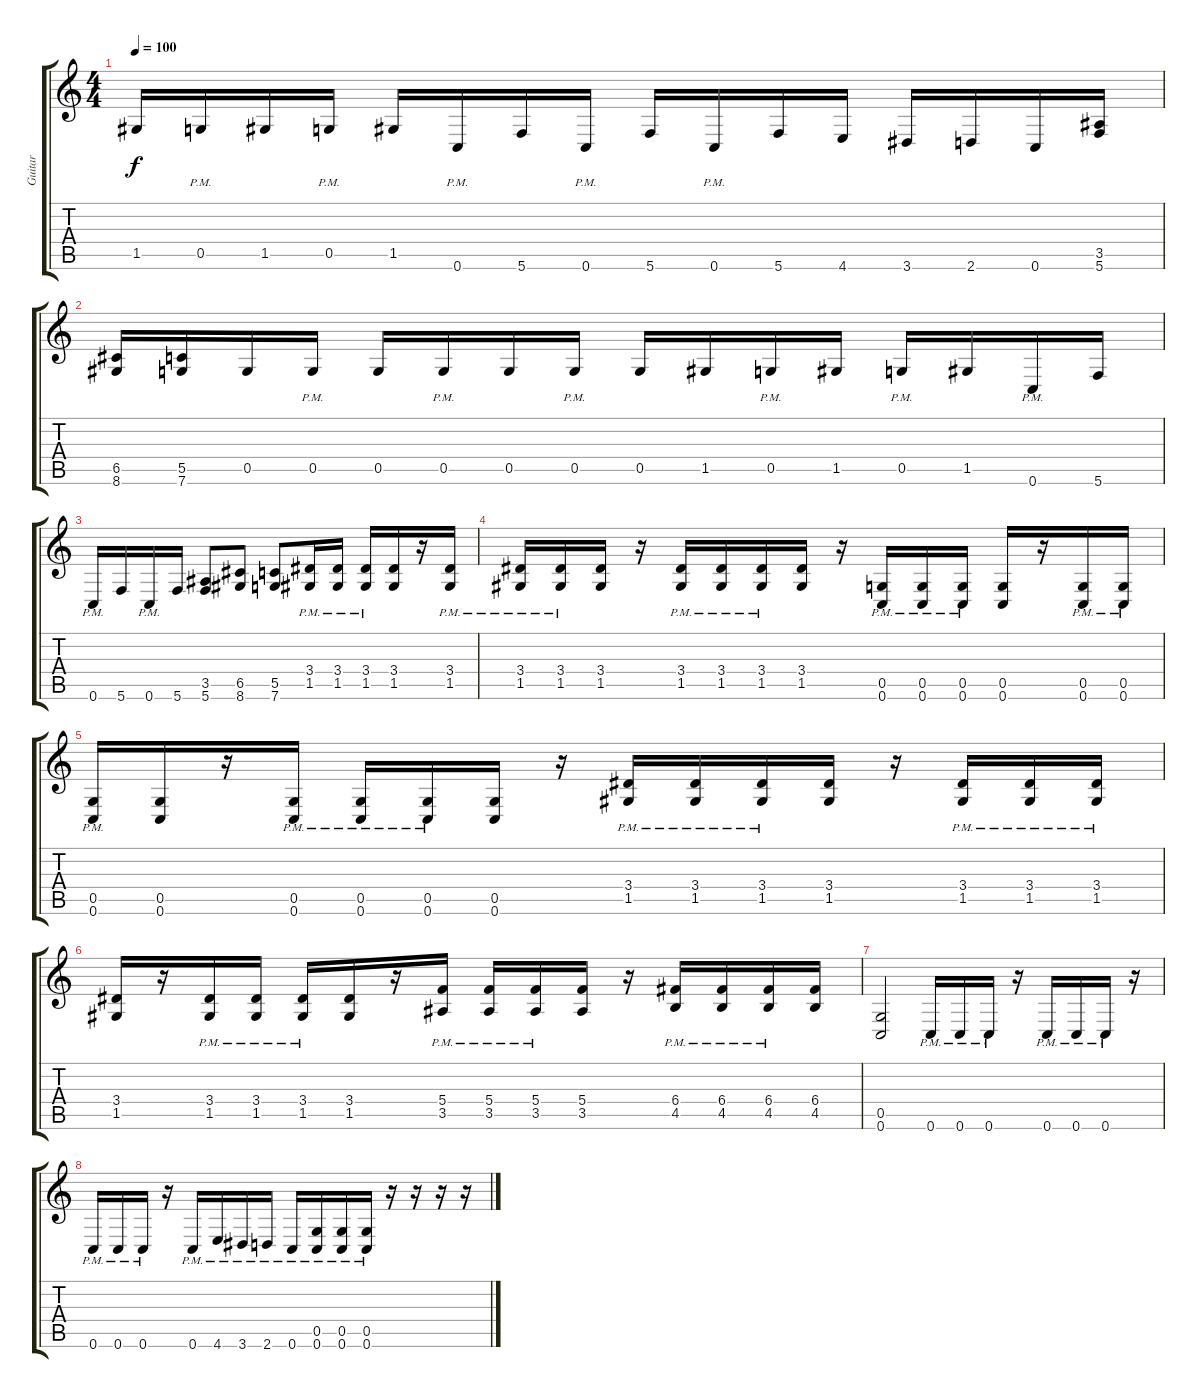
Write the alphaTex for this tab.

\track ("Guitar" "Guitar") {instrument distortionguitar}
\staff {score tabs}
\tuning (D4 A3 F3 C3 G2 C2) {hide}
\ts (4 4)
\tempo 100
\clef g2
\ks c
1.5.16{dy f} 0.5{pm}.16 1.5.16 0.5{pm}.16 1.5.16 0.6{pm}.16 5.6.16 0.6{pm}.16 5.6.16 0.6{pm}.16 5.6.16 4.6.16 3.6.16 2.6.16 0.6.16 (3.5 5.6).16 |
(6.5 8.6).16 (5.5 7.6).16 0.5.16 0.5{pm}.16 0.5.16 0.5{pm}.16 0.5.16 0.5{pm}.16 0.5.16 1.5.16 0.5{pm}.16 1.5.16 0.5{pm}.16 1.5.16 0.6{pm}.16 5.6.16 |
0.6{pm}.16 5.6.16 0.6{pm}.16 5.6.16 (3.5 5.6).8 (6.5 8.6).8 (5.5 7.6).8 (3.4{pm} 1.5).16 (3.4{pm} 1.5).16 (3.4{pm} 1.5).16 (3.4 1.5).16 r.16 (3.4{pm} 1.5).16 |
(3.4{pm} 1.5).16 (3.4{pm} 1.5).16 (3.4 1.5).16 r.16 (3.4{pm} 1.5).16 (3.4{pm} 1.5).16 (3.4{pm} 1.5).16 (3.4 1.5).16 r.16 (0.5{pm} 0.6).16 (0.5{pm} 0.6).16 (0.5{pm} 0.6).16 (0.5 0.6).16 r.16 (0.5{pm} 0.6).16 (0.5{pm} 0.6).16 |
(0.5{pm} 0.6).16 (0.5 0.6).16 r.16 (0.5{pm} 0.6).16 (0.5{pm} 0.6).16 (0.5{pm} 0.6).16 (0.5 0.6).16 r.16 (3.4{pm} 1.5).16 (3.4{pm} 1.5).16 (3.4{pm} 1.5).16 (3.4 1.5).16 r.16 (3.4{pm} 1.5).16 (3.4{pm} 1.5).16 (3.4{pm} 1.5).16 |
(3.4 1.5).16 r.16 (3.4{pm} 1.5).16 (3.4{pm} 1.5).16 (3.4{pm} 1.5).16 (3.4 1.5).16 r.16 (5.4{pm} 3.5).16 (5.4{pm} 3.5).16 (5.4{pm} 3.5).16 (5.4 3.5).16 r.16 (6.4{pm} 4.5).16 (6.4{pm} 4.5).16 (6.4{pm} 4.5).16 (6.4 4.5).16 |
(0.5 0.6).2 0.6{pm}.16 0.6{pm}.16 0.6{pm}.16 r.16 0.6{pm}.16 0.6{pm}.16 0.6{pm}.16 r.16 |
0.6{pm}.16 0.6{pm}.16 0.6{pm}.16 r.16 0.6{pm}.16 4.6{pm}.16 3.6{pm}.16 2.6{pm}.16 0.6{pm}.16 (0.5 0.6{pm}).16 (0.5 0.6{pm}).16 (0.5 0.6{pm}).16 r.16 r.16 r.16 r.16
